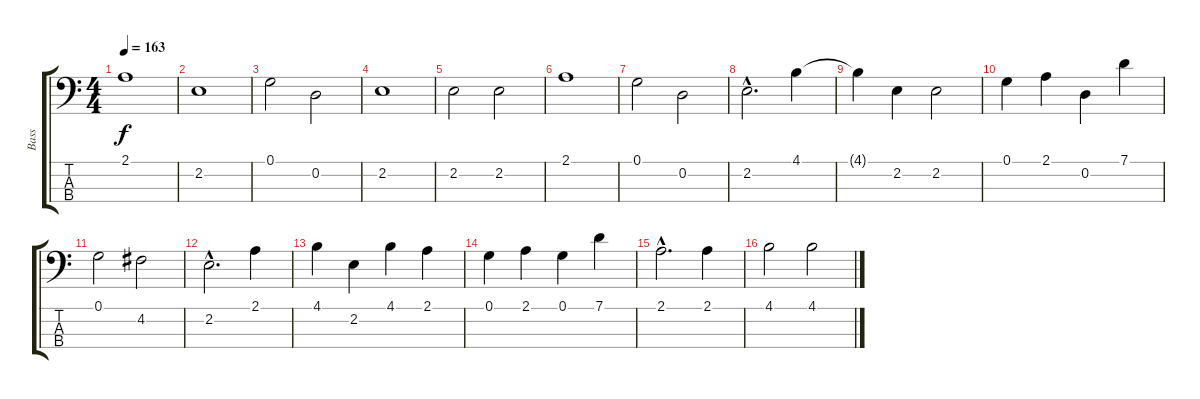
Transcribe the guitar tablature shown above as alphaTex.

\track ("Bass" "Bass") {instrument acousticbass}
\staff {score tabs}
\tuning (G2 D2 A1 E1) {hide}
\ts (4 4)
\tempo 163
\clef f4
\ks c
2.1.1{dy f} |
2.2.1 |
0.1.2 0.2.2 |
2.2.1 |
2.2.2 2.2.2 |
2.1.1 |
0.1.2 0.2.2 |
2.2{hac}.2{d} 4.1.4 |
4.1{t}.4 2.2.4 2.2.2 |
0.1.4 2.1.4 0.2.4 7.1.4 |
0.1.2 4.2.2 |
2.2{hac}.2{d} 2.1.4 |
4.1.4 2.2.4 4.1.4 2.1.4 |
0.1.4 2.1.4 0.1.4 7.1.4 |
2.1{hac}.2{d} 2.1.4 |
4.1.2 4.1.2
